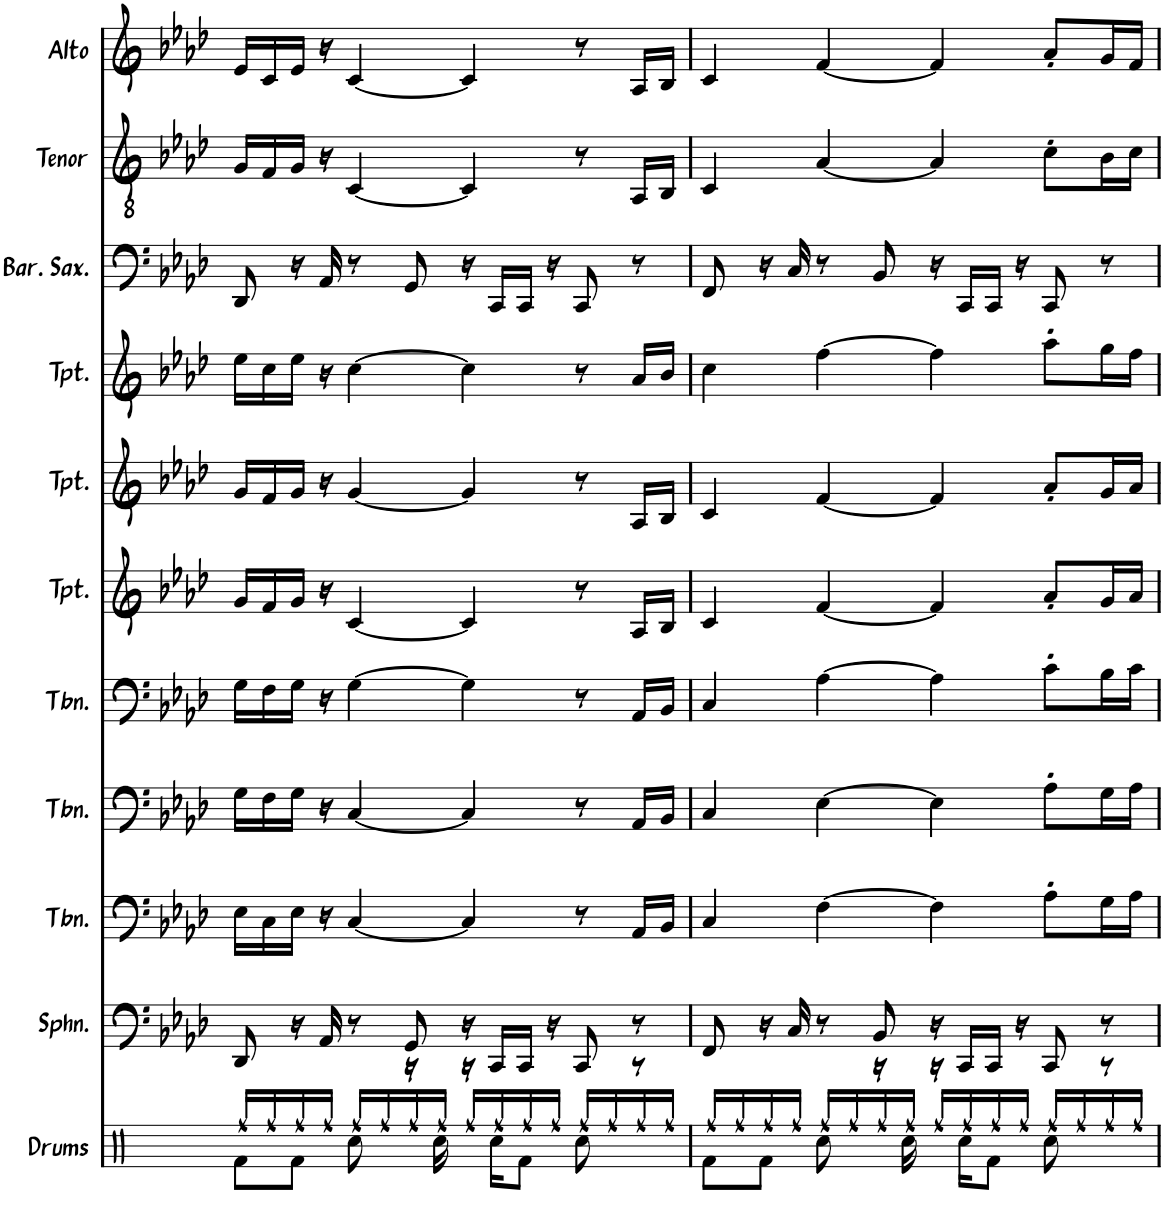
**kern	**kern	**kern	**kern	**kern	**kern	**kern	**kern	**kern	**kern	**kern
*part11	*part10	*part9	*part8	*part7	*part6	*part5	*part4	*part3	*part2	*part1
*staff11	*staff10	*staff9	*staff8	*staff7	*staff6	*staff5	*staff4	*staff3	*staff2	*staff1
*I"Drums	*I"Sousaphone	*I"Trombone	*I"Trombone	*I"Trombone	*I"Trumpet	*I"Trumpet	*I"Trumpet	*I"Baritone Saxophone	*I"Tenor Sax	*I"Alto Sax
*I'Drums	*I'Sphn.	*I'Tbn.	*I'Tbn.	*I'Tbn.	*I'Tpt.	*I'Tpt.	*I'Tpt.	*I'Bar. Sax.	*I'Tenor	*I'Alto
!!LO:PB:g=z
*clefX	*clefF4	*clefF4	*clefF4	*clefF4	*clefG2	*clefG2	*clefG2	*clefF4	*clefGv2	*clefG2
*	*	*	*	*	*ITrd1c2	*ITrd1c2	*ITrd1c2	*ITrd12c21	*ITrd8c14	*ITrd5c9
*k[]	*k[b-e-a-d-]	*k[b-e-a-d-]	*k[b-e-a-d-]	*k[b-e-a-d-]	*k[b-e-a-d-]	*k[b-e-a-d-]	*k[b-e-a-d-]	*k[b-e-a-d-]	*k[b-e-a-d-]	*k[b-e-a-d-]
*M4/4	*M4/4	*M4/4	*M4/4	*M4/4	*M4/4	*M4/4	*M4/4	*M4/4	*M4/4	*M4/4
=28	=28	=28	=28	=28	=28	=28	=28	=28	=28	=28
*^	*	*	*	*	*	*	*	*	*	*
8Rf\L	16Rff/LL	8DD-/	16E-\LL	16G\LL	16G\LL	16g/LL	16g/LL	16ee-\LL	8DD-/	16G/LL	16e-/LL
.	16Rff/	.	16C\	16F\	16F\	16f/	16f/	16cc\	.	16F/	16c/
8Rf\J	16Rff/	16r	16E-\JJ	16G\JJ	16G\JJ	16g/JJ	16g/JJ	16ee-\JJ	16r	16G/JJ	16e-/JJ
.	16Rff/JJ	16AA-/	16r	16r	16r	16r	16r	16r	16AA-/	16r	16r
8Rcc\	16Rff/LL	8r	[4C/	[4C/	[4G\	[4c/	[4g/	[4cc\	8r	[4C/	[4c/
.	16Rff/	.	.	.	.	.	.	.	.	.	.
16r	16Rff/	8GG/	.	.	.	.	.	.	8GG/	.	.
16Rcc\	16Rff/JJ	.	.	.	.	.	.	.	.	.	.
16r	16Rff/LL	16r	4C/]	4C/]	4G\]	4c/]	4g/]	4cc\]	16r	4C/]	4c/]
16Rcc\KL	16Rff/	16CC/LL	.	.	.	.	.	.	16CC/LL	.	.
8Rf\J	16Rff/	16CC/JJ	.	.	.	.	.	.	16CC/JJ	.	.
.	16Rff/JJ	16r	.	.	.	.	.	.	16r	.	.
8Rcc\	16Rff/LL	8CC/	8r	8r	8r	8r	8r	8r	8CC/	8r	8r
.	16Rff/	.	.	.	.	.	.	.	.	.	.
8r	16Rff/	8r	16AA-/LL	16AA-/LL	16AA-/LL	16A-/LL	16A-/LL	16a-/LL	8r	16AA-/LL	16A-/LL
.	16Rff/JJ	.	16BB-/JJ	16BB-/JJ	16BB-/JJ	16B-/JJ	16B-/JJ	16b-/JJ	.	16BB-/JJ	16B-/JJ
=29	=29	=29	=29	=29	=29	=29	=29	=29	=29	=29	=29
8Rf\L	16Rff/LL	8FF/	4C/	4C/	4C/	4c/	4c/	4cc\	8FF/	4C/	4c/
.	16Rff/	.	.	.	.	.	.	.	.	.	.
8Rf\J	16Rff/	16r	.	.	.	.	.	.	16r	.	.
.	16Rff/JJ	16C/	.	.	.	.	.	.	16C/	.	.
8Rcc\	16Rff/LL	8r	[4F\	[4E-\	[4A-\	[4f/	[4f/	[4ff\	8r	[4A-/	[4f/
.	16Rff/	.	.	.	.	.	.	.	.	.	.
16r	16Rff/	8BB-/	.	.	.	.	.	.	8BB-/	.	.
16Rcc\	16Rff/JJ	.	.	.	.	.	.	.	.	.	.
16r	16Rff/LL	16r	4F\]	4E-\]	4A-\]	4f/]	4f/]	4ff\]	16r	4A-/]	4f/]
16Rcc\KL	16Rff/	16CC/LL	.	.	.	.	.	.	16CC/LL	.	.
8Rf\J	16Rff/	16CC/JJ	.	.	.	.	.	.	16CC/JJ	.	.
.	16Rff/JJ	16r	.	.	.	.	.	.	16r	.	.
8Rcc\	16Rff/LL	8CC/	8A-'\L	8A-'\L	8c'\L	8a-'/L	8a-'/L	8aa-'\L	8CC/	8c'\L	8a-'/L
.	16Rff/	.	.	.	.	.	.	.	.	.	.
8r	16Rff/	8r	16G\L	16G\L	16B-\L	16g/L	16g/L	16gg\L	8r	16B-\L	16g/L
.	16Rff/JJ	.	16A-\JJ	16A-\JJ	16c\JJ	16a-/JJ	16a-/JJ	16ff\JJ	.	16c\JJ	16f/JJ
*v	*v	*	*	*	*	*	*	*	*	*	*
=	=	=	=	=	=	=	=	=	=	=
*-	*-	*-	*-	*-	*-	*-	*-	*-	*-	*-
